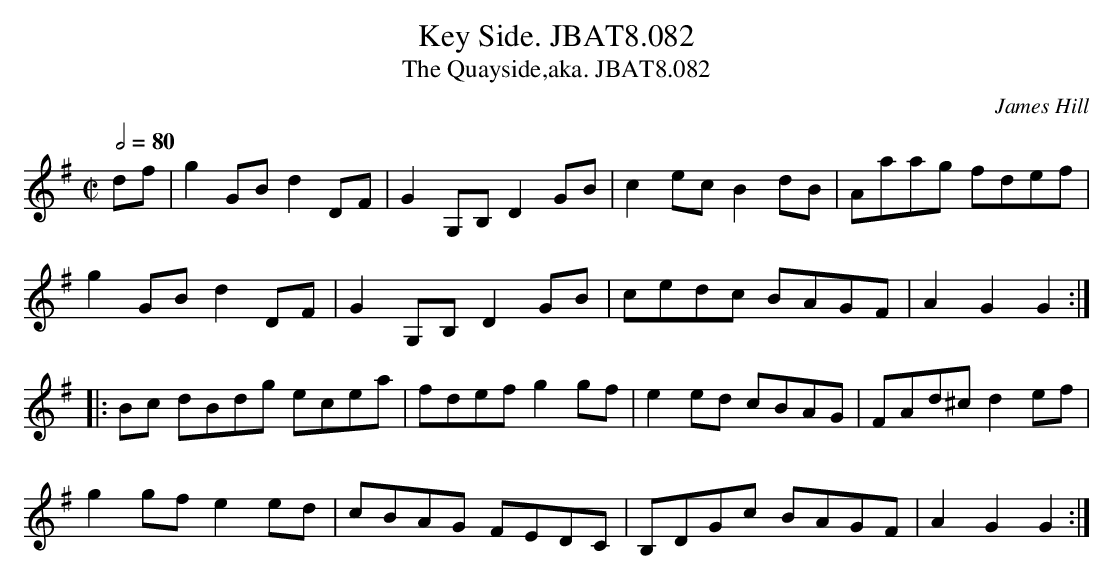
X:1
T:Key Side. JBAT8.082
T:Quayside,aka. JBAT8.082, The
C:James Hill
M:C|
L:1/8
Q:1/2=80
K:G
df|g2 GB d2 DF|G2 G,B, D2 GB|c2 ec B2 dB|Aaag fdef|
g2 GB d2 DF|G2 G,B, D2 GB|cedc BAGF|A2 G2 G2:|
|:Bc dBdg ecea|fdef g2 gf|e2 ed cBAG|FAd^c d2 ef|
g2 gf e2 ed|cBAG FEDC|B,DGc BAGF|A2 G2 G2:|
